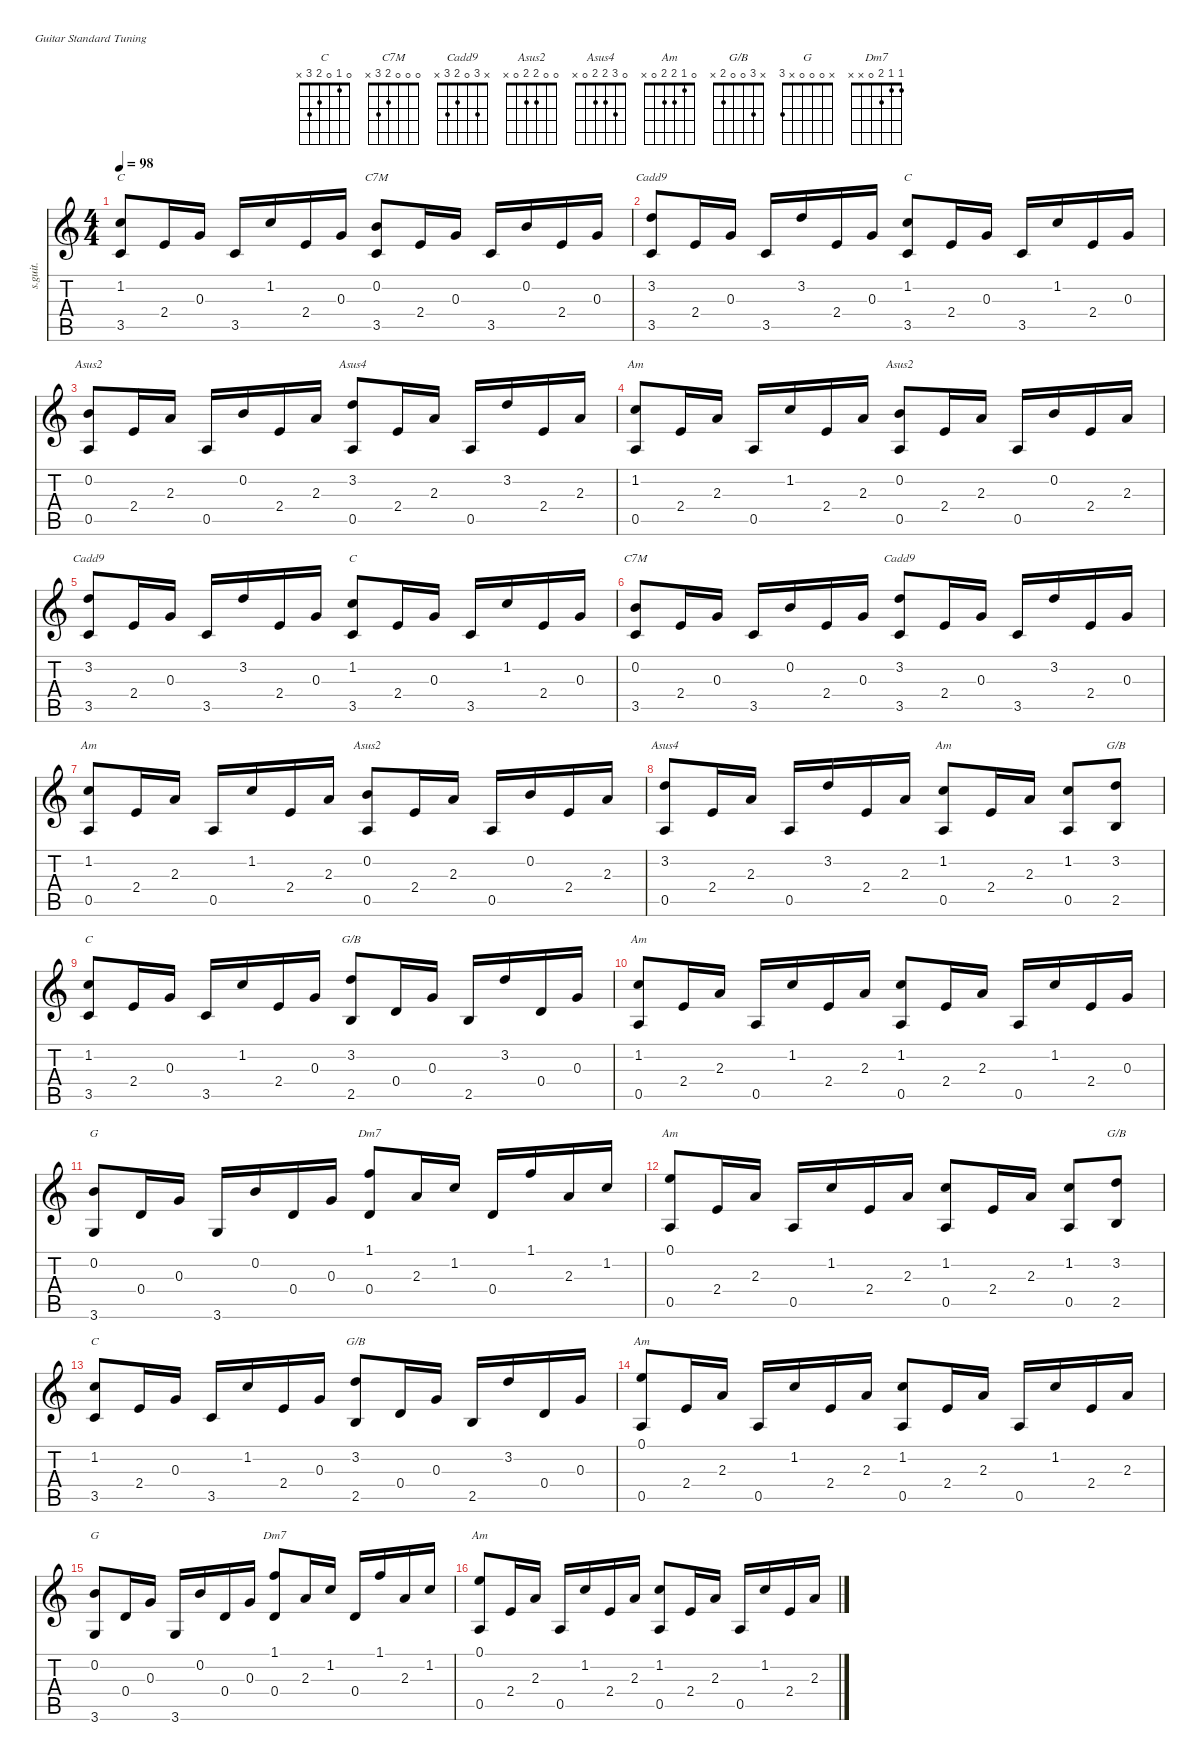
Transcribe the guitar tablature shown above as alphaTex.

\defaultSystemsLayout 4
\hideDynamics
\bracketExtendMode nobrackets
\track ("guitare1" "s.guit.") {instrument acousticguitarsteel}
\staff {score tabs}
\tuning (E4 B3 G3 D3 A2 E2)
\chord ("C" 0 1 0 2 3 x)
\chord ("C7M" 0 0 0 2 3 x)
\chord ("Cadd9" x 3 0 2 3 x)
\chord ("Asus2" 0 0 2 2 0 x)
\chord ("Asus4" 0 3 2 2 0 x)
\chord ("Am" 0 1 2 2 0 x)
\chord ("G/B" x 3 0 0 2 x)
\chord ("G" x 0 0 0 x 3)
\chord ("Dm7" 1 1 2 0 x x)
\ts (4 4)
\tempo 98
\clef g2
\ks c
(1.2 3.5).8{ch "C" dy f instrument acousticguitarsteel beam Up} 2.4.16{beam Up} 0.3.16{beam Up} 3.5.16{beam Up} 1.2.16{beam Up} 2.4.16{beam Up} 0.3.16{beam Up} (0.2 3.5).8{ch "C7M" beam Up} 2.4.16{beam Up} 0.3.16{beam Up} 3.5.16{beam Up} 0.2.16{beam Up} 2.4.16{beam Up} 0.3.16{beam Up} |
(3.2 3.5).8{ch "Cadd9" beam Up} 2.4.16{beam Up} 0.3.16{beam Up} 3.5.16{beam Up} 3.2.16{beam Up} 2.4.16{beam Up} 0.3.16{beam Up} (1.2 3.5).8{ch "C" beam Up} 2.4.16{beam Up} 0.3.16{beam Up} 3.5.16{beam Up} 1.2.16{beam Up} 2.4.16{beam Up} 0.3.16{beam Up} |
(0.2 0.5).8{ch "Asus2" beam Up} 2.4.16{beam Up} 2.3.16{beam Up} 0.5.16{beam Up} 0.2.16{beam Up} 2.4.16{beam Up} 2.3.16{beam Up} (3.2 0.5).8{ch "Asus4" beam Up} 2.4.16{beam Up} 2.3.16{beam Up} 0.5.16{beam Up} 3.2.16{beam Up} 2.4.16{beam Up} 2.3.16{beam Up} |
(1.2 0.5).8{ch "Am" beam Up} 2.4.16{beam Up} 2.3.16{beam Up} 0.5.16{beam Up} 1.2.16{beam Up} 2.4.16{beam Up} 2.3.16{beam Up} (0.2 0.5).8{ch "Asus2" beam Up} 2.4.16{beam Up} 2.3.16{beam Up} 0.5.16{beam Up} 0.2.16{beam Up} 2.4.16{beam Up} 2.3.16{beam Up} |
(3.2 3.5).8{ch "Cadd9" beam Up} 2.4.16{beam Up} 0.3.16{beam Up} 3.5.16{beam Up} 3.2.16{beam Up} 2.4.16{beam Up} 0.3.16{beam Up} (1.2 3.5).8{ch "C" beam Up} 2.4.16{beam Up} 0.3.16{beam Up} 3.5.16{beam Up} 1.2.16{beam Up} 2.4.16{beam Up} 0.3.16{beam Up} |
(0.2 3.5).8{ch "C7M" beam Up} 2.4.16{beam Up} 0.3.16{beam Up} 3.5.16{beam Up} 0.2.16{beam Up} 2.4.16{beam Up} 0.3.16{beam Up} (3.2 3.5).8{ch "Cadd9" beam Up} 2.4.16{beam Up} 0.3.16{beam Up} 3.5.16{beam Up} 3.2.16{beam Up} 2.4.16{beam Up} 0.3.16{beam Up} |
(1.2 0.5).8{ch "Am" beam Up} 2.4.16{beam Up} 2.3.16{beam Up} 0.5.16{beam Up} 1.2.16{beam Up} 2.4.16{beam Up} 2.3.16{beam Up} (0.2 0.5).8{ch "Asus2" beam Up} 2.4.16{beam Up} 2.3.16{beam Up} 0.5.16{beam Up} 0.2.16{beam Up} 2.4.16{beam Up} 2.3.16{beam Up} |
(3.2 0.5).8{ch "Asus4" beam Up} 2.4.16{beam Up} 2.3.16{beam Up} 0.5.16{beam Up} 3.2.16{beam Up} 2.4.16{beam Up} 2.3.16{beam Up} (1.2 0.5).8{ch "Am" beam Up} 2.4.16{beam Up} 2.3.16{beam Up} (1.2 0.5).8{beam Up} (3.2 2.5).8{ch "G/B" beam Up} |
(1.2 3.5).8{ch "C" beam Up} 2.4.16{beam Up} 0.3.16{beam Up} 3.5.16{beam Up} 1.2.16{beam Up} 2.4.16{beam Up} 0.3.16{beam Up} (3.2 2.5).8{ch "G/B" beam Up} 0.4.16{beam Up} 0.3.16{beam Up} 2.5.16{beam Up} 3.2.16{beam Up} 0.4.16{beam Up} 0.3.16{beam Up} |
(1.2 0.5).8{ch "Am" beam Up} 2.4.16{beam Up} 2.3.16{beam Up} 0.5.16{beam Up} 1.2.16{beam Up} 2.4.16{beam Up} 2.3.16{beam Up} (1.2 0.5).8{beam Up} 2.4.16{beam Up} 2.3.16{beam Up} 0.5.16{beam Up} 1.2.16{beam Up} 2.4.16{beam Up} 0.3.16{beam Up} |
(0.2 3.6).8{ch "G" beam Up} 0.4.16{beam Up} 0.3.16{beam Up} 3.6.16{beam Up} 0.2.16{beam Up} 0.4.16{beam Up} 0.3.16{beam Up} (1.1 0.4).8{ch "Dm7" beam Up} 2.3.16{beam Up} 1.2.16{beam Up} 0.4.16{beam Up} 1.1.16{beam Up} 2.3.16{beam Up} 1.2.16{beam Up} |
(0.1 0.5).8{ch "Am" beam Up} 2.4.16{beam Up} 2.3.16{beam Up} 0.5.16{beam Up} 1.2.16{beam Up} 2.4.16{beam Up} 2.3.16{beam Up} (1.2 0.5).8{beam Up} 2.4.16{beam Up} 2.3.16{beam Up} (1.2 0.5).8{beam Up} (3.2 2.5).8{ch "G/B" beam Up} |
(1.2 3.5).8{ch "C" beam Up} 2.4.16{beam Up} 0.3.16{beam Up} 3.5.16{beam Up} 1.2.16{beam Up} 2.4.16{beam Up} 0.3.16{beam Up} (3.2 2.5).8{ch "G/B" beam Up} 0.4.16{beam Up} 0.3.16{beam Up} 2.5.16{beam Up} 3.2.16{beam Up} 0.4.16{beam Up} 0.3.16{beam Up} |
(0.1 0.5).8{ch "Am" beam Up} 2.4.16{beam Up} 2.3.16{beam Up} 0.5.16{beam Up} 1.2.16{beam Up} 2.4.16{beam Up} 2.3.16{beam Up} (1.2 0.5).8{beam Up} 2.4.16{beam Up} 2.3.16{beam Up} 0.5.16{beam Up} 1.2.16{beam Up} 2.4.16{beam Up} 2.3.16{beam Up} |
(0.2 3.6).8{ch "G" beam Up} 0.4.16{beam Up} 0.3.16{beam Up} 3.6.16{beam Up} 0.2.16{beam Up} 0.4.16{beam Up} 0.3.16{beam Up} (1.1 0.4).8{ch "Dm7" beam Up} 2.3.16{beam Up} 1.2.16{beam Up} 0.4.16{beam Up} 1.1.16{beam Up} 2.3.16{beam Up} 1.2.16{beam Up} |
(0.1 0.5).8{ch "Am" beam Up} 2.4.16{beam Up} 2.3.16{beam Up} 0.5.16{beam Up} 1.2.16{beam Up} 2.4.16{beam Up} 2.3.16{beam Up} (1.2 0.5).8{beam Up} 2.4.16{beam Up} 2.3.16{beam Up} 0.5.16{beam Up} 1.2.16{beam Up} 2.4.16{beam Up} 2.3.16{beam Up}
